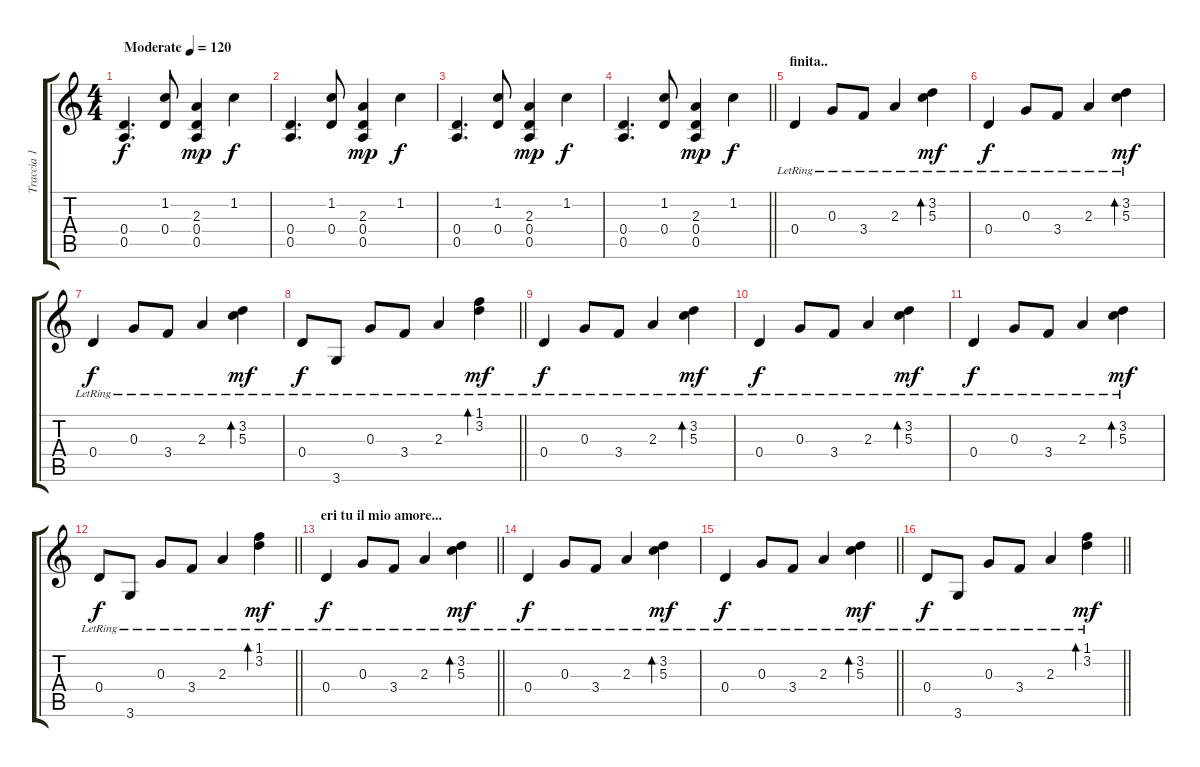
\track ("Traccia 1" "Traccia 1") {instrument acousticguitarsteel}
\staff {score tabs}
\tuning (E4 B3 G3 D3 A2 E2) {hide}
\ts (4 4)
\tempo (120 "Moderate")
\clef g2
\ks c
(0.4 0.5).4{d dy f instrument acousticguitarsteel} (1.2 0.4).8 (2.3 0.4 0.5).4{dy mp} 1.2.4{dy f} |
(0.4 0.5).4{d} (1.2 0.4).8 (2.3 0.4 0.5).4{dy mp} 1.2.4{dy f} |
(0.4 0.5).4{d} (1.2 0.4).8 (2.3 0.4 0.5).4{dy mp} 1.2.4{dy f} |
\barLineRight lightlight
(0.4 0.5).4{d} (1.2 0.4).8 (2.3 0.4 0.5).4{dy mp} 1.2.4{dy f} |
\section ("" "finita..")
0.4{lr}.4 0.3{lr}.8 3.4{lr}.8 2.3{lr}.4 (3.2{lr} 5.3{lr}).4{bd 120 dy mf} |
0.4{lr}.4{dy f} 0.3{lr}.8 3.4{lr}.8 2.3{lr}.4 (3.2{lr} 5.3{lr}).4{bd 120 dy mf} |
0.4{lr}.4{dy f} 0.3{lr}.8 3.4{lr}.8 2.3{lr}.4 (3.2{lr} 5.3{lr}).4{bd 120 dy mf} |
\barLineRight lightlight
0.4{lr}.8{dy f} 3.6{lr}.8 0.3{lr}.8 3.4{lr}.8 2.3{lr}.4 (1.1{lr} 3.2{lr}).4{bd 120 dy mf} |
0.4{lr}.4{dy f} 0.3{lr}.8 3.4{lr}.8 2.3{lr}.4 (3.2{lr} 5.3{lr}).4{bd 120 dy mf} |
0.4{lr}.4{dy f} 0.3{lr}.8 3.4{lr}.8 2.3{lr}.4 (3.2{lr} 5.3{lr}).4{bd 120 dy mf} |
0.4{lr}.4{dy f} 0.3{lr}.8 3.4{lr}.8 2.3{lr}.4 (3.2{lr} 5.3{lr}).4{bd 120 dy mf} |
\barLineRight lightlight
0.4{lr}.8{dy f} 3.6{lr}.8 0.3{lr}.8 3.4{lr}.8 2.3{lr}.4 (1.1{lr} 3.2{lr}).4{bd 120 dy mf} |
\section ("" "eri tu il mio amore...")
\barLineRight lightlight
0.4{lr}.4{dy f} 0.3{lr}.8 3.4{lr}.8 2.3{lr}.4 (3.2{lr} 5.3{lr}).4{bd 120 dy mf} |
0.4{lr}.4{dy f} 0.3{lr}.8 3.4{lr}.8 2.3{lr}.4 (3.2{lr} 5.3{lr}).4{bd 120 dy mf} |
\barLineRight lightlight
0.4{lr}.4{dy f} 0.3{lr}.8 3.4{lr}.8 2.3{lr}.4 (3.2{lr} 5.3{lr}).4{bd 120 dy mf} |
\barLineRight lightlight
0.4{lr}.8{dy f} 3.6{lr}.8 0.3{lr}.8 3.4{lr}.8 2.3{lr}.4 (1.1{lr} 3.2{lr}).4{bd 120 dy mf}
